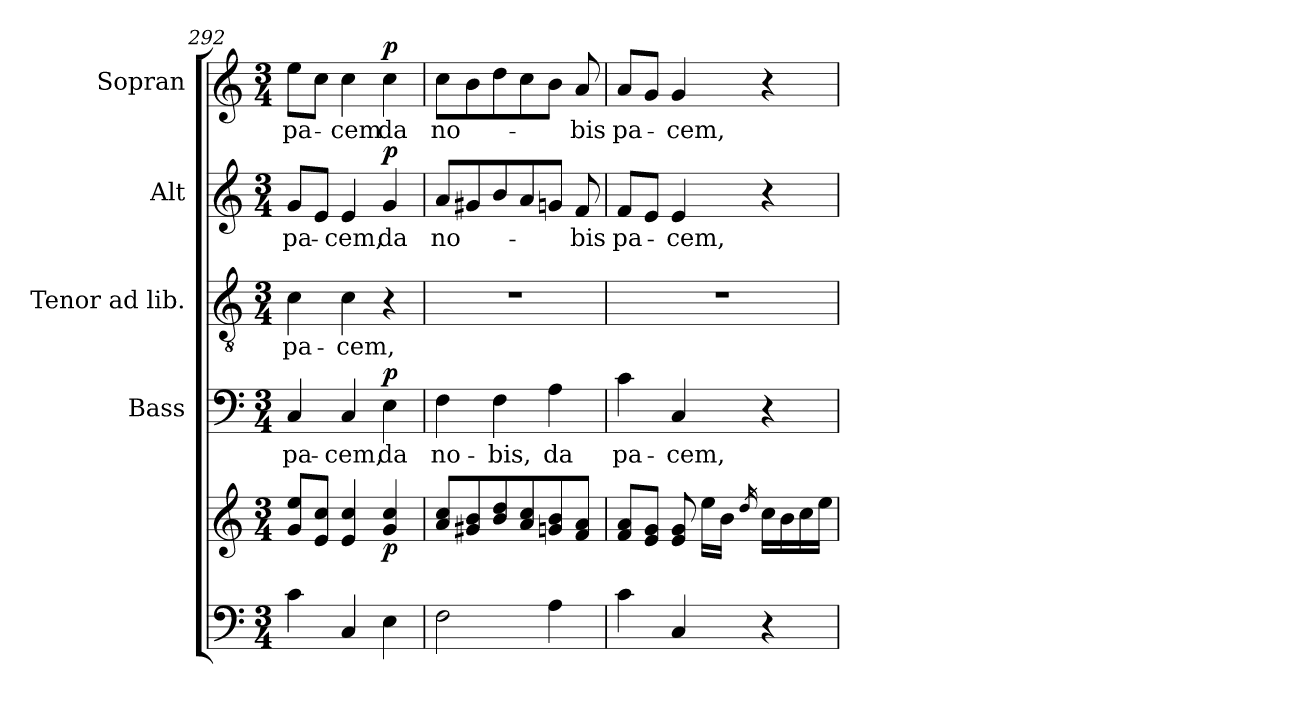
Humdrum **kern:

**kern	**kern	**dynam	**kern	**text	**dynam	**kern	**text	**kern	**text	**dynam	**kern	**text	**dynam
*part5	*part5	*part5	*part4	*part4	*part4	*part3	*part3	*part2	*part2	*part2	*part1	*part1	*part1
*staff6	*staff5	*staff5/6	*staff4	*staff4	*staff4	*staff3	*staff3	*staff2	*staff2	*staff2	*staff1	*staff1	*staff1
*	*	*	*I"Bass	*	*	*I"Tenor ad lib.	*	*I"Alt	*	*	*I"Sopran	*	*
*	*	*	*I'B.	*	*	*I'T.	*	*I'A.	*	*	*I'S.	*	*
*clefF4	*clefG2	*	*clefF4	*	*	*clefGv2	*	*clefG2	*	*	*clefG2	*	*
*k[]	*k[]	*	*k[]	*	*	*k[]	*	*k[]	*	*	*k[]	*	*
*C:	*C:	*	*C:	*	*	*C:	*	*C:	*	*	*C:	*	*
*M3/4	*M3/4	*	*M3/4	*	*	*M3/4	*	*M3/4	*	*	*M3/4	*	*
=292	=292	=292	=292	=292	=292	=292	=292	=292	=292	=292	=292	=292	=292
!	!	!	!	!LO:LY:b	!	!	!LO:LY:b	!	!LO:LY:b	!	!	!LO:LY:b	!
4c\	8g/ 8ee/L	.	4C/	pa-	.	4c\	pa-	8g/L	pa-	.	8ee\L	pa-	.
.	8e/ 8cc/J	.	.	.	.	.	.	8e/J	.	.	8cc\J	.	.
!	!	!	!	!LO:LY:b	!	!	!LO:LY:b	!	!LO:LY:b	!	!	!LO:LY:b	!
4C/	4e/ 4cc/	.	4C/	-cem,	.	4c\	-cem,	4e/	-cem,	.	4cc\	-cem	.
!	!	!LO:DY:b	!	!LO:LY:b	!LO:DY:a	!	!	!	!LO:LY:b	!LO:DY:a	!	!LO:LY:b	!LO:DY:a
4E\	4g/ 4cc/	p	4E\	da	p	4r	.	4g/	da	p	4cc\	da	p
=293	=293	=293	=293	=293	=293	=293	=293	=293	=293	=293	=293	=293	=293
!	!	!	!	!LO:LY:b	!	!	!	!	!LO:LY:b	!	!	!LO:LY:b	!
2F\	8a/ 8cc/L	.	4F\	no-	.	2.r	.	8a/L	no-	.	8cc\L	no-	.
.	8g#X/ 8b/	.	.	.	.	.	.	8g#X/	.	.	8b\	.	.
!	!	!	!	!LO:LY:b	!	!	!	!	!	!	!	!	!
.	8b/ 8dd/	.	4F\	-bis,	.	.	.	8b/	.	.	8dd\	.	.
.	8a/ 8cc/	.	.	.	.	.	.	8a/	.	.	8cc\	.	.
!	!	!	!	!LO:LY:b	!	!	!	!	!	!	!	!	!
4A\	8gn/ 8b/	.	4A\	da	.	.	.	8gn/J	.	.	8b\J	.	.
!	!	!	!	!	!	!	!	!	!LO:LY:b	!	!	!LO:LY:b	!
.	8f/ 8a/J	.	.	.	.	.	.	8f/	-bis	.	8a/	-bis	.
=294	=294	=294	=294	=294	=294	=294	=294	=294	=294	=294	=294	=294	=294
!	!	!	!	!LO:LY:b	!	!	!	!	!LO:LY:b	!	!	!LO:LY:b	!
4c\	8f/ 8a/L	.	4c\	pa-	.	2.r	.	8f/L	pa-	.	8a/L	pa-	.
.	8e/ 8g/J	.	.	.	.	.	.	8e/J	.	.	8g/J	.	.
!	!	!	!	!LO:LY:b	!	!	!	!	!LO:LY:b	!	!	!LO:LY:b	!
4C/	8e/ 8g/	.	4C/	-cem,	.	.	.	4e/	-cem,	.	4g/	-cem,	.
.	16ee\LL	.	.	.	.	.	.	.	.	.	.	.	.
.	16b\JJ	.	.	.	.	.	.	.	.	.	.	.	.
.	16qdd/	.	.	.	.	.	.	.	.	.	.	.	.
4r	16cc\LL	.	4r	.	.	.	.	4r	.	.	4r	.	.
.	16b\	.	.	.	.	.	.	.	.	.	.	.	.
.	16cc\	.	.	.	.	.	.	.	.	.	.	.	.
.	16ee\JJ	.	.	.	.	.	.	.	.	.	.	.	.
=	=	=	=	=	=	=	=	=	=	=	=	=	=
*-	*-	*-	*-	*-	*-	*-	*-	*-	*-	*-	*-	*-	*-
